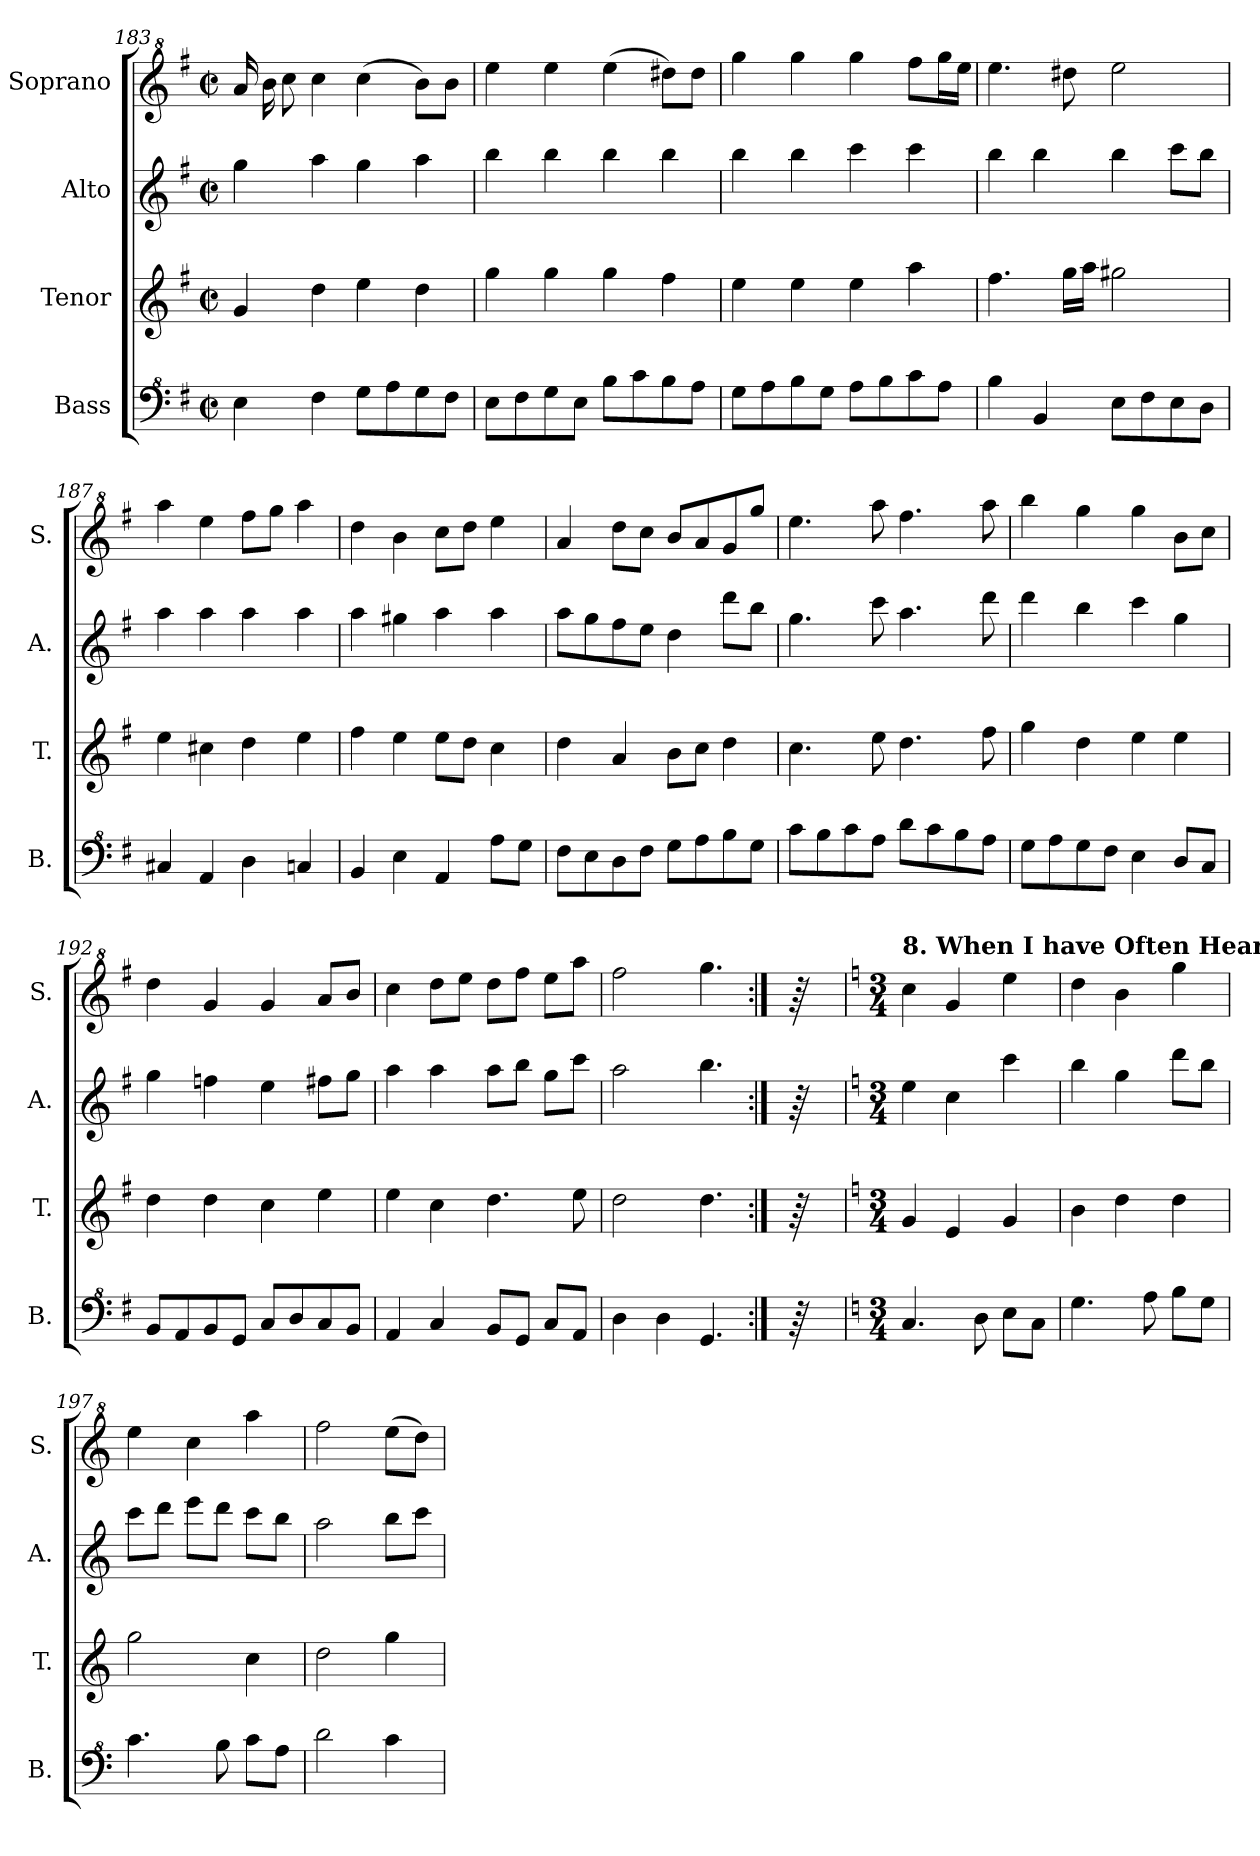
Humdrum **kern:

**kern	**kern	**kern	**kern
*part4	*part3	*part2	*part1
*staff4	*staff3	*staff2	*staff1
*I"Bass	*I"Tenor	*I"Alto	*I"Soprano
*I'B.	*I'T.	*I'A.	*I'S.
*clefF^4	*clefG2	*clefG2	*clefG^2
*k[f#]	*k[f#]	*k[f#]	*k[f#]
*M2/2	*M2/2	*M2/2	*M2/2
*met(c|)	*met(c|)	*met(c|)	*met(c|)
=183	=183	=183	=183
4e\	4g/	4gg\	16aa/
.	.	.	16bb\
.	.	.	8ccc\
4f#\	4dd\	4aa\	4ccc\
8g\L	4ee\	4gg\	(>4ccc\
8a\	.	.	.
8g\	4dd\	4aa\	8bb\L)
8f#\J	.	.	8bb\J
=184	=184	=184	=184
8e\L	4gg\	4bb\	4eee\
8f#\	.	.	.
8g\	4gg\	4bb\	4eee\
8e\J	.	.	.
8b\L	4gg\	4bb\	(>4eee\
8cc\	.	.	.
8b\	4ff#\	4bb\	8ddd#X\L)
8a\J	.	.	8ddd#\J
=185	=185	=185	=185
8g\L	4ee\	4bb\	4ggg\
8a\	.	.	.
8b\	4ee\	4bb\	4ggg\
8g\J	.	.	.
8a\L	4ee\	4ccc\	4ggg\
8b\	.	.	.
8cc\	4aa\	4ccc\	8fff#\L
8a\J	.	.	16ggg\L
.	.	.	16eee\JJ
=186	=186	=186	=186
4b\	4.ff#\	4bb\	4.eee\
4B/	.	4bb\	.
.	16gg\LL	.	8ddd#X\
.	16aa\JJ	.	.
8e\L	2gg#X\	4bb\	2eee\
8f#\	.	.	.
8e\	.	8ccc\L	.
8d\J	.	8bb\J	.
=187	=187	=187	=187
4c#X/	4ee\	4aa\	4aaa\
4A/	4cc#X\	4aa\	4eee\
4d\	4dd\	4aa\	8fff#\L
.	.	.	8ggg\J
4cn/	4ee\	4aa\	4aaa\
!!LO:PB:g=z
=188	=188	=188	=188
4B/	4ff#\	4aa\	4ddd\
4e\	4ee\	4gg#X\	4bb\
4A/	8ee\L	4aa\	8ccc\L
.	8dd\J	.	8ddd\J
8a\L	4cc\	4aa\	4eee\
8g\J	.	.	.
=189	=189	=189	=189
8f#\L	4dd\	8aa\L	4aa/
8e\	.	8gg\	.
8d\	4a/	8ff#\	8ddd\L
8f#\J	.	8ee\J	8ccc\J
8g\L	8b\L	4dd\	8bb/L
8a\	8cc\J	.	8aa/
8b\	4dd\	8ddd\L	8gg/
8g\J	.	8bb\J	8ggg/J
=190	=190	=190	=190
8cc\L	4.cc\	4.gg\	4.eee\
8b\	.	.	.
8cc\	.	.	.
8a\J	8ee\	8ccc\	8aaa\
8dd\L	4.dd\	4.aa\	4.fff#\
8cc\	.	.	.
8b\	.	.	.
8a\J	8ff#\	8ddd\	8aaa\
=191	=191	=191	=191
8g\L	4gg\	4ddd\	4bbb\
8a\	.	.	.
8g\	4dd\	4bb\	4ggg\
8f#\J	.	.	.
4e\	4ee\	4ccc\	4ggg\
8d/L	4ee\	4gg\	8bb\L
8c/J	.	.	8ccc\J
=192	=192	=192	=192
8B/L	4dd\	4gg\	4ddd\
8A/	.	.	.
8B/	4dd\	4ffn\	4gg/
8G/J	.	.	.
8c/L	4cc\	4ee\	4gg/
8d/	.	.	.
8c/	4ee\	8ff#X\L	8aa/L
8B/J	.	8gg\J	8bb/J
=193	=193	=193	=193
4A/	4ee\	4aa\	4ccc\
4c/	4cc\	4aa\	8ddd\L
.	.	.	8eee\J
8B/L	4.dd\	8aa\L	8ddd\L
8G/J	.	8bb\J	8fff#\J
8c/L	.	8gg\L	8eee\L
8A/J	8ee\	8ccc\J	8aaa\J
=194	=194	=194	=194
4d\	2dd\	2aa\	2fff#\
4d\	.	.	.
4.G/	4.dd\	4.bb\	4.ggg\
=194X6:|!	=194X6:|!	=194X6:|!	=194X6:|!
64r	64r	64r	64r
!!LO:LB:g=z
=195	=195	=195	=195
*k[]	*k[]	*k[]	*k[]
*M3/4	*M3/4	*M3/4	*M3/4
!	!	!	!LO:TX:a:B:t=8. When I have Often Heard Young Maids
4.c/	4g/	4ee\	4ccc\
.	4e/	4cc\	4gg/
8d\	.	.	.
8e\L	4g/	4ccc\	4eee\
8c\J	.	.	.
=196	=196	=196	=196
4.g\	4b\	4bb\	4ddd\
.	4dd\	4gg\	4bb\
8a\	.	.	.
8b\L	4dd\	8ddd\L	4ggg\
8g\J	.	8bb\J	.
=197	=197	=197	=197
4.cc\	2gg\	8ccc\L	4eee\
.	.	8ddd\J	.
.	.	8eee\L	4ccc\
8b\	.	8ddd\J	.
8cc\L	4cc\	8ccc\L	4aaa\
8a\J	.	8bb\J	.
=198	=198	=198	=198
2dd\	2dd\	2aa\	2fff\
4cc\	4gg\	8bb\L	(>8eee\L
.	.	8ccc\J	8ddd\J)
=	=	=	=
*-	*-	*-	*-
